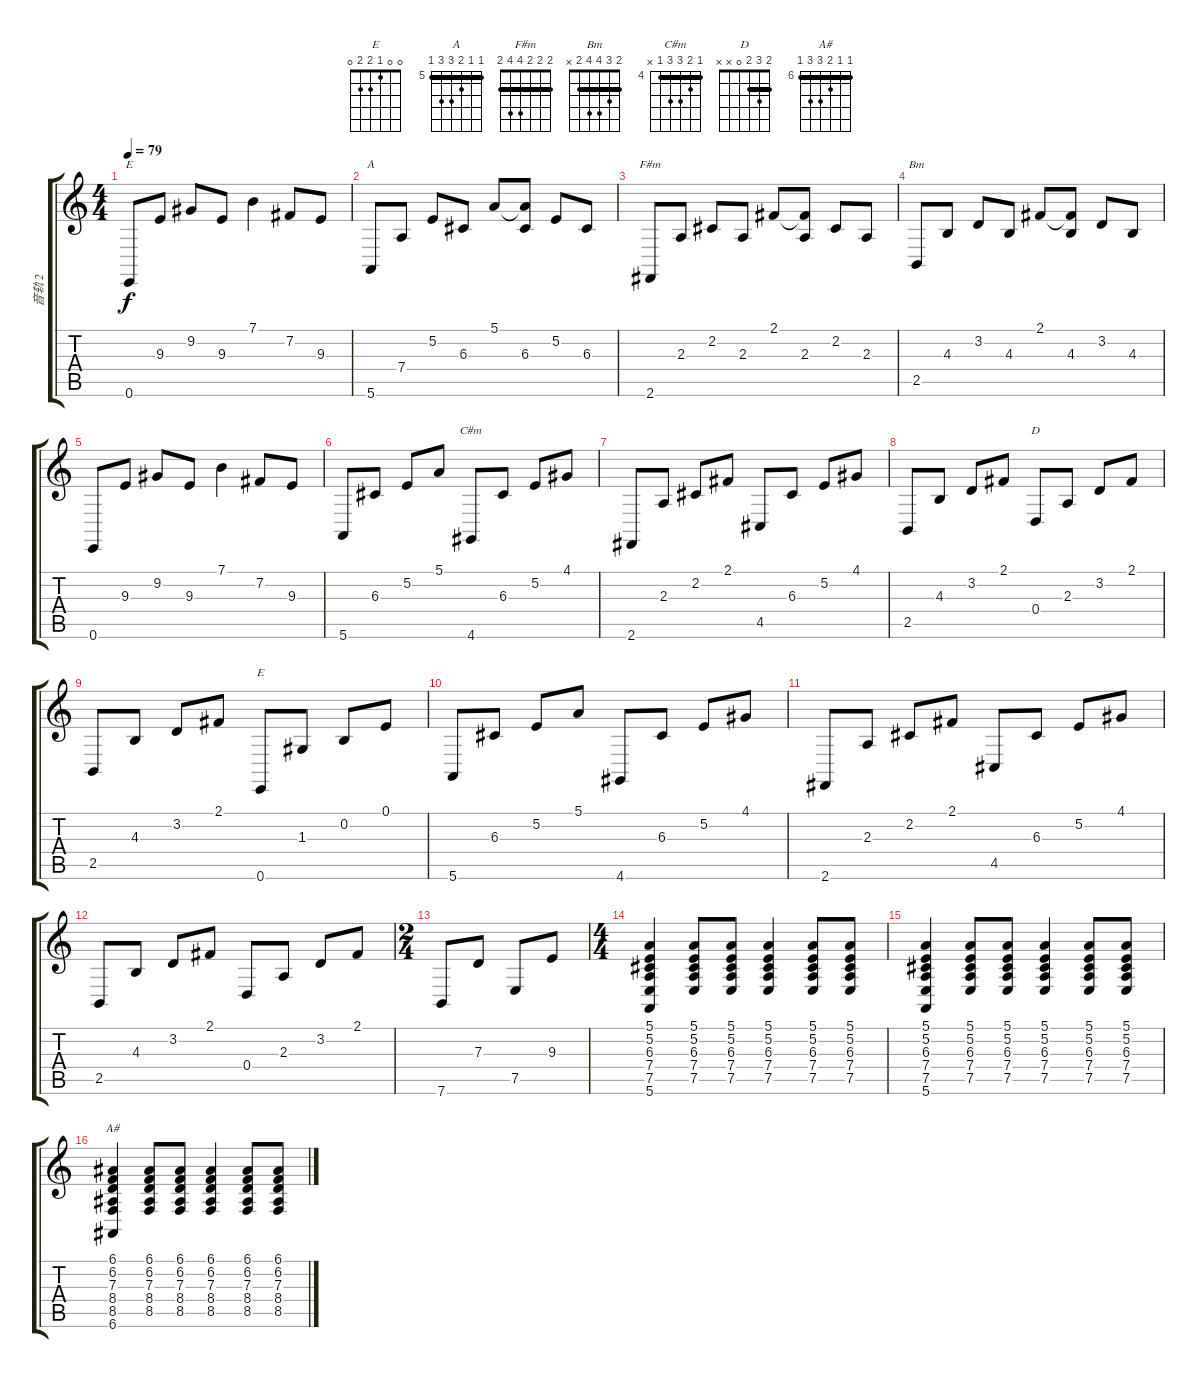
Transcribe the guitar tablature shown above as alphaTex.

\track ("音轨 2" "音轨 2") {instrument recorder}
\staff {score tabs}
\tuning (E4 B3 G3 D3 A2 E2) {hide}
\chord ("E" 7 9 9 9 7 0) {firstfret 7 barre 7}
\chord ("A" 5 5 6 7 7 5) {firstfret 5 barre 5}
\chord ("F#m" 2 2 2 4 4 2) {barre 2}
\chord ("Bm" 2 3 4 4 2 x) {barre 2}
\chord ("C#m" 4 5 6 6 4 x) {firstfret 4 barre 4}
\chord ("D" 2 3 2 0 x x) {barre 2}
\chord ("E" 0 0 1 2 2 0)
\chord ("A#" 6 6 7 8 8 6) {firstfret 6 barre 6}
\ts (4 4)
\tempo 79
\clef g2
\ks c
0.6.8{ch "E" dy f} 9.3.8 9.2.8 9.3.8 7.1.4 7.2.8 9.3.8 |
5.6.8{ch "A"} 7.4.8 5.2.8 6.3.8 5.1.8 (5.1{t} 6.3).8 5.2.8 6.3.8 |
2.6.8{ch "F#m"} 2.3.8 2.2.8 2.3.8 2.1.8 (2.1{t} 2.3).8 2.2.8 2.3.8 |
2.5.8{ch "Bm"} 4.3.8 3.2.8 4.3.8 2.1.8 (2.1{t} 4.3).8 3.2.8 4.3.8 |
0.6.8 9.3.8 9.2.8 9.3.8 7.1.4 7.2.8 9.3.8 |
5.6.8 6.3.8 5.2.8 5.1.8 4.6.8{ch "C#m"} 6.3.8 5.2.8 4.1.8 |
2.6.8 2.3.8 2.2.8 2.1.8 4.5.8 6.3.8 5.2.8 4.1.8 |
2.5.8 4.3.8 3.2.8 2.1.8 0.4.8{ch "D"} 2.3.8 3.2.8 2.1.8 |
2.5.8 4.3.8 3.2.8 2.1.8 0.6.8{ch "E"} 1.3.8 0.2.8 0.1.8 |
5.6.8 6.3.8 5.2.8 5.1.8 4.6.8 6.3.8 5.2.8 4.1.8 |
2.6.8 2.3.8 2.2.8 2.1.8 4.5.8 6.3.8 5.2.8 4.1.8 |
2.5.8 4.3.8 3.2.8 2.1.8 0.4.8 2.3.8 3.2.8 2.1.8 |
\ts (2 4)
7.6.8 7.3.8 7.5.8 9.3.8 |
\ts (4 4)
(5.1 5.2 6.3 7.4 7.5 5.6).4 (5.1 5.2 6.3 7.4 7.5).8 (5.1 5.2 6.3 7.4 7.5).8 (5.1 5.2 6.3 7.4 7.5).4 (5.1 5.2 6.3 7.4 7.5).8 (5.1 5.2 6.3 7.4 7.5).8 |
(5.1 5.2 6.3 7.4 7.5 5.6).4 (5.1 5.2 6.3 7.4 7.5).8 (5.1 5.2 6.3 7.4 7.5).8 (5.1 5.2 6.3 7.4 7.5).4 (5.1 5.2 6.3 7.4 7.5).8 (5.1 5.2 6.3 7.4 7.5).8 |
(6.1 6.2 7.3 8.4 8.5 6.6).4{ch "A#"} (6.1 6.2 7.3 8.4 8.5).8 (6.1 6.2 7.3 8.4 8.5).8 (6.1 6.2 7.3 8.4 8.5).4 (6.1 6.2 7.3 8.4 8.5).8 (6.1 6.2 7.3 8.4 8.5).8
